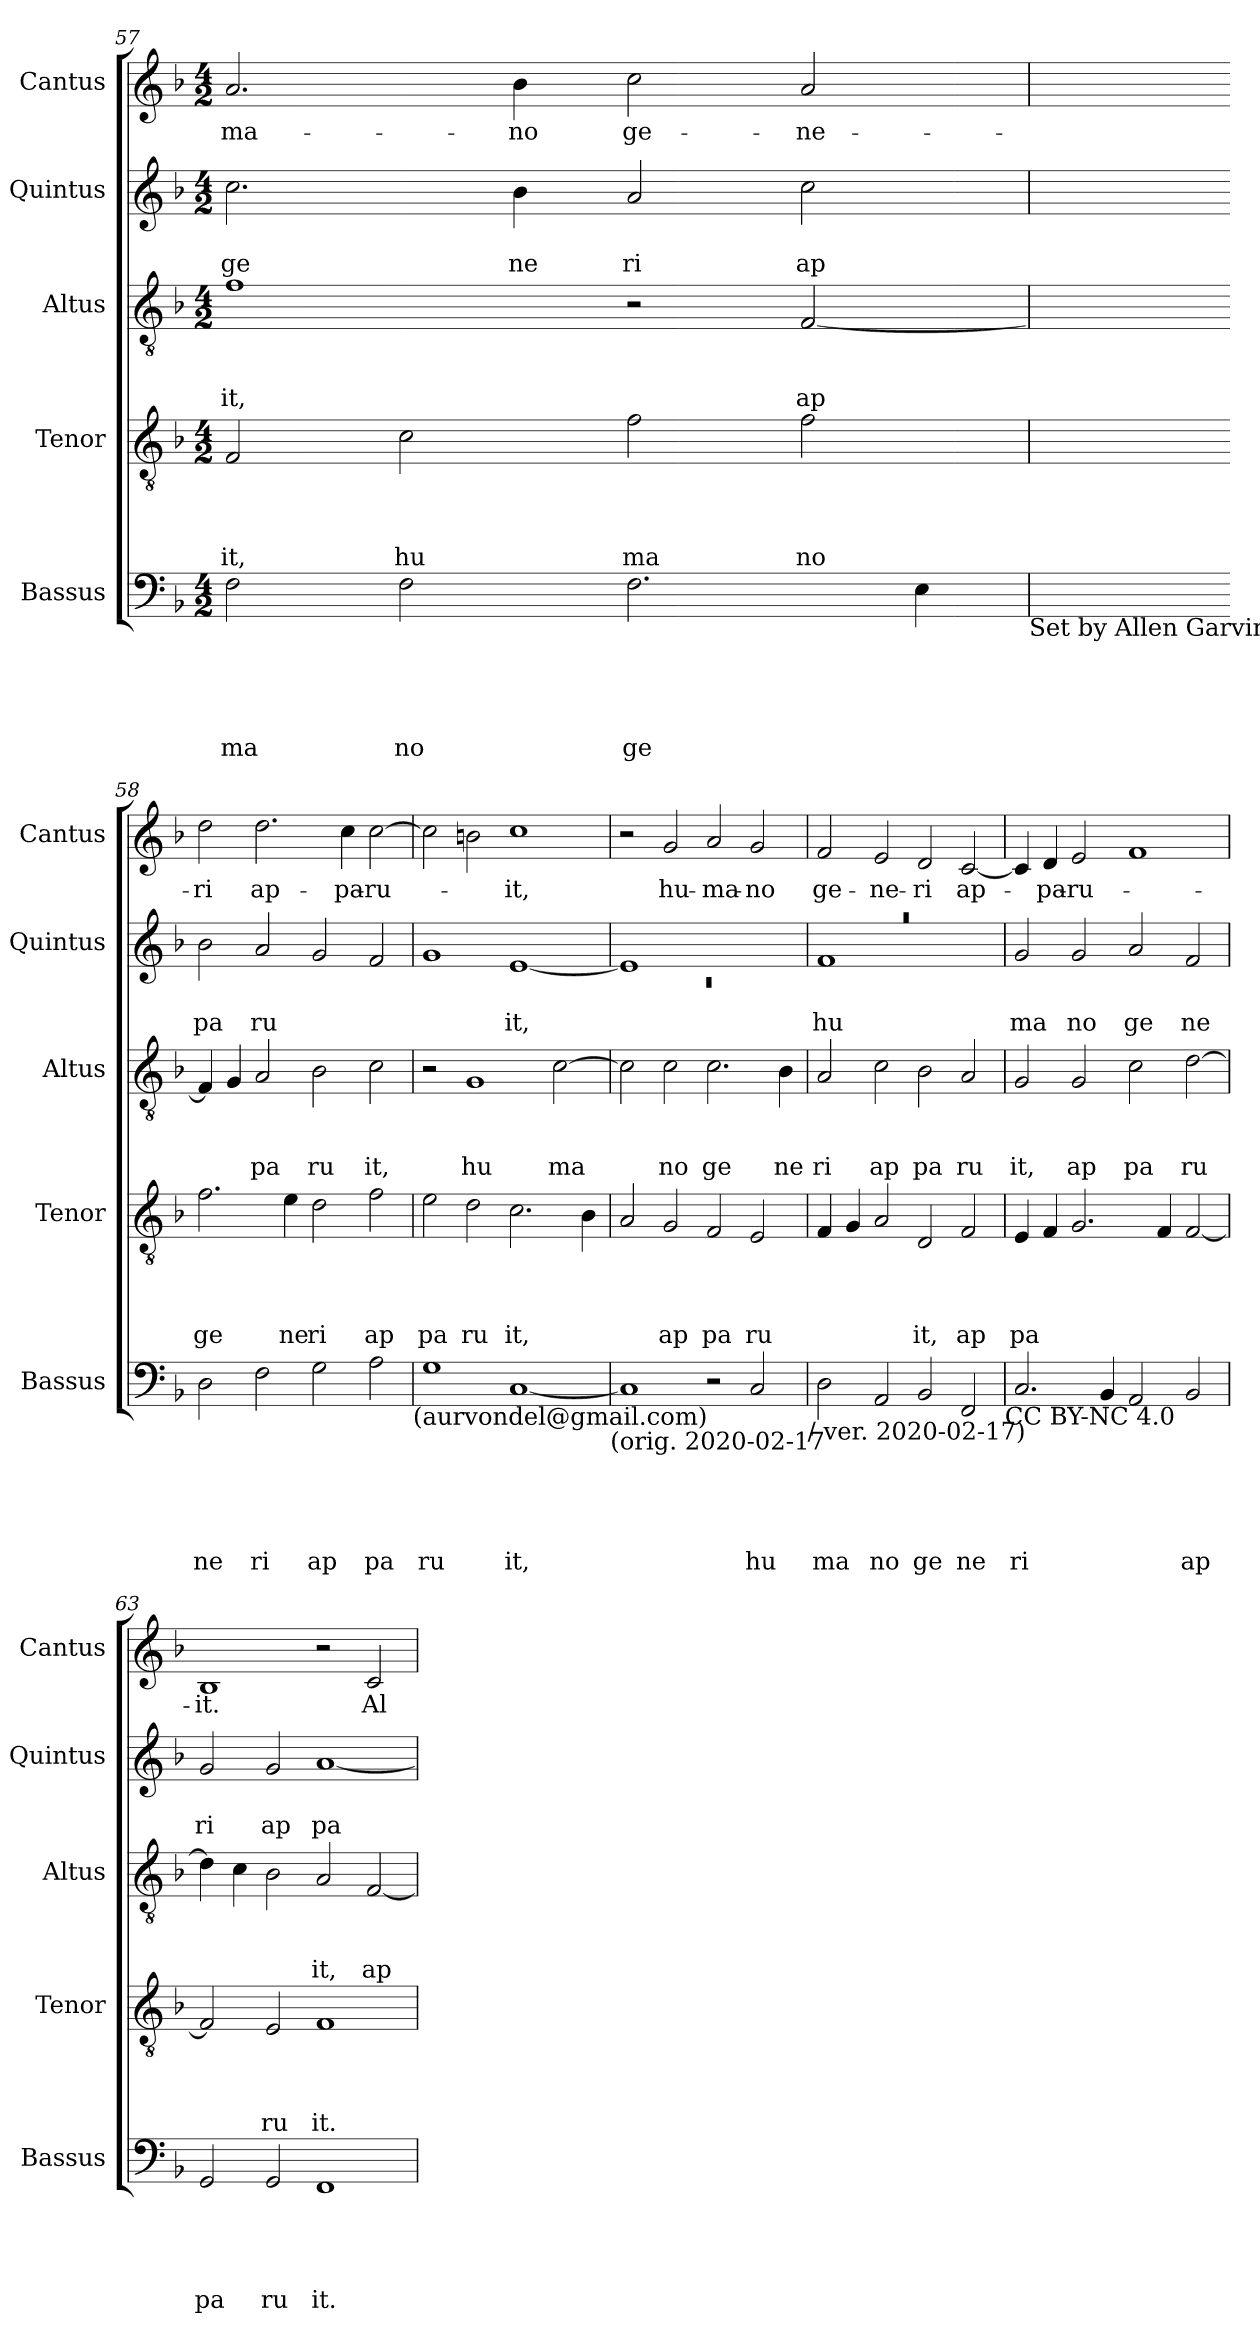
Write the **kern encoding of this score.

**kern	**text	**text	**text	**text	**text	**kern	**text	**text	**text	**text	**kern	**text	**text	**text	**kern	**text	**text	**kern	**text
*part5	*part5	*part5	*part5	*part5	*part5	*part4	*part4	*part4	*part4	*part4	*part3	*part3	*part3	*part3	*part2	*part2	*part2	*part1	*part1
*staff5	*staff5	*staff5	*staff5	*staff5	*staff5	*staff4	*staff4	*staff4	*staff4	*staff4	*staff3	*staff3	*staff3	*staff3	*staff2	*staff2	*staff2	*staff1	*staff1
*I"Bassus	*	*	*	*	*	*I"Tenor	*	*	*	*	*I"Altus	*	*	*	*I"Quintus	*	*	*I"Cantus	*
*I'Bassus	*	*	*	*	*	*I'Tenor	*	*	*	*	*I'Altus	*	*	*	*I'Quintus	*	*	*I'Cantus	*
*clefF4	*	*	*	*	*	*clefGv2	*	*	*	*	*clefGv2	*	*	*	*clefG2	*	*	*clefG2	*
*k[b-]	*	*	*	*	*	*k[b-]	*	*	*	*	*k[b-]	*	*	*	*k[b-]	*	*	*k[b-]	*
*F:	*	*	*	*	*	*F:	*	*	*	*	*F:	*	*	*	*F:	*	*	*F:	*
*M4/2	*	*	*	*	*	*M4/2	*	*	*	*	*M4/2	*	*	*	*M4/2	*	*	*M4/2	*
=57	=57	=57	=57	=57	=57	=57	=57	=57	=57	=57	=57	=57	=57	=57	=57	=57	=57	=57	=57
!	!	!	!	!	!LO:LY:b	!	!	!	!	!LO:LY:b	!	!	!	!LO:LY:b	!	!	!LO:LY:b	!	!LO:LY:b
2F\	.	.	.	.	ma	2F/	.	.	.	it,	1f	.	.	it,	2.cc\	.	ge	2.a/	-ma-
!	!	!	!	!	!LO:LY:b	!	!	!	!	!LO:LY:b	!	!	!	!	!	!	!	!	!
2F\	.	.	.	.	no	2c\	.	.	.	hu	.	.	.	.	.	.	.	.	.
!	!	!	!	!	!	!	!	!	!	!	!	!	!	!	!	!	!LO:LY:b	!	!LO:LY:b
.	.	.	.	.	.	.	.	.	.	.	.	.	.	.	4b-\	.	ne	4b-\	-no
!	!	!	!	!	!LO:LY:b	!	!	!	!	!LO:LY:b	!	!	!	!	!	!	!LO:LY:b	!	!LO:LY:b
2.F\	.	.	.	.	ge	2f\	.	.	.	ma	2r	.	.	.	2a/	.	ri	2cc\	ge-
!	!	!	!	!	!	!	!	!	!	!LO:LY:b	!	!	!	!LO:LY:b	!	!	!LO:LY:b	!	!LO:LY:b
.	.	.	.	.	.	2f\	.	.	.	no	[<2F/	.	.	ap	2cc\	.	ap	2a/	-ne-
4E\	.	.	.	.	.	.	.	.	.	.	.	.	.	.	.	.	.	.	.
!LO:TX:b:t=Set by Allen Garvin	!	!	!	!	!	!	!	!	!	!	!	!	!	!	!	!	!	!	!
=58	=58	=58	=58	=58	=58	=58	=58	=58	=58	=58	=58	=58	=58	=58	=58	=58	=58	=58	=58
!	!	!	!	!	!LO:LY:b	!	!	!	!	!LO:LY:b	!	!	!	!	!	!	!LO:LY:b	!	!LO:LY:b
2D\	.	.	.	.	ne	2.f\	.	.	.	ge	4F/]	.	.	.	2b-\	.	pa	2dd\	-ri
.	.	.	.	.	.	.	.	.	.	.	4G/	.	.	.	.	.	.	.	.
!	!	!	!	!	!LO:LY:b	!	!	!	!	!	!	!	!	!LO:LY:b	!	!	!LO:LY:b	!	!LO:LY:b
2F\	.	.	.	.	ri	.	.	.	.	.	2A/	.	.	pa	2a/	.	ru	2.dd\	ap-
!	!	!	!	!	!	!	!	!	!	!LO:LY:b	!	!	!	!	!	!	!	!	!
.	.	.	.	.	.	4e\	.	.	.	ne	.	.	.	.	.	.	.	.	.
!	!	!	!	!	!LO:LY:b	!	!	!	!	!LO:LY:b	!	!	!	!LO:LY:b	!	!	!	!	!
2G\	.	.	.	.	ap	2d\	.	.	.	ri	2B-\	.	.	ru	2g/	.	.	.	.
!	!	!	!	!	!	!	!	!	!	!	!	!	!	!	!	!	!	!	!LO:LY:b
.	.	.	.	.	.	.	.	.	.	.	.	.	.	.	.	.	.	4cc\	-pa-
!	!	!	!	!	!LO:LY:b	!	!	!	!	!LO:LY:b	!	!	!	!LO:LY:b	!	!	!	!	!LO:LY:b
2A\	.	.	.	.	pa	2f\	.	.	.	ap	2c\	.	.	it,	2f/	.	.	[>2cc\	-ru-
!LO:TX:b:t=(aurvondel@gmail.com)	!	!	!	!	!	!	!	!	!	!	!	!	!	!	!	!	!	!	!
=59	=59	=59	=59	=59	=59	=59	=59	=59	=59	=59	=59	=59	=59	=59	=59	=59	=59	=59	=59
!	!	!	!	!	!LO:LY:b	!	!	!	!	!LO:LY:b	!	!	!	!	!	!	!	!	!
1G	.	.	.	.	ru	2e\	.	.	.	pa	2r	.	.	.	1g	.	.	2cc\]	.
!	!	!	!	!	!	!	!	!	!	!LO:LY:b	!	!	!	!LO:LY:b	!	!	!	!	!
.	.	.	.	.	.	2d\	.	.	.	ru	1G	.	.	hu	.	.	.	2b\	.
!	!	!	!	!	!LO:LY:b	!	!	!	!	!LO:LY:b	!	!	!	!	!	!	!LO:LY:b	!	!LO:LY:b
[<1C	.	.	.	.	it,	2.c\	.	.	.	it,	.	.	.	.	[<1e	.	it,	1cc	-it,
!	!	!	!	!	!	!	!	!	!	!	!	!	!	!LO:LY:b	!	!	!	!	!
.	.	.	.	.	.	.	.	.	.	.	[>2c\	.	.	ma	.	.	.	.	.
.	.	.	.	.	.	4B-\	.	.	.	.	.	.	.	.	.	.	.	.	.
!LO:TX:b:t=(orig. 2020-02-17	!	!	!	!	!	!	!	!	!	!	!	!	!	!	!	!	!	!	!
=60	=60	=60	=60	=60	=60	=60	=60	=60	=60	=60	=60	=60	=60	=60	=60	=60	=60	=60	=60
*	*	*	*	*	*	*	*	*	*	*	*	*	*	*	*^	*	*	*	*
!	!	!	!	!	!	!	!	!	!	!	!	!	!	!	!	!LO:N:vis=1	!	!	!	!
1C]	.	.	.	.	.	2A/	.	.	.	.	2c\]	.	.	.	1e]	0rc	.	.	2r	.
!	!	!	!	!	!	!	!	!	!	!LO:LY:b	!	!	!	!LO:LY:b	!	!	!	!	!	!LO:LY:b
.	.	.	.	.	.	2G/	.	.	.	ap	2c\	.	.	no	.	.	.	.	2g/	hu-
!	!	!	!	!	!	!	!	!	!	!LO:LY:b	!	!	!	!LO:LY:b	!	!	!	!	!	!LO:LY:b
2r	.	.	.	.	.	2F/	.	.	.	pa	2.c\	.	.	ge	1ryy	.	.	.	2a/	-ma-
!	!	!	!	!	!LO:LY:b	!	!	!	!	!LO:LY:b	!	!	!	!	!	!	!	!	!	!LO:LY:b
2C/	.	.	.	.	hu	2E/	.	.	.	ru	.	.	.	.	.	.	.	.	2g/	-no
!	!	!	!	!	!	!	!	!	!	!	!	!	!	!LO:LY:b	!	!	!	!	!	!
.	.	.	.	.	.	.	.	.	.	.	4B-\	.	.	ne	.	.	.	.	.	.
!LO:TX:b:t=/ ver. 2020-02-17)	!	!	!	!	!	!	!	!	!	!	!	!	!	!	!	!	!	!	!	!
=61	=61	=61	=61	=61	=61	=61	=61	=61	=61	=61	=61	=61	=61	=61	=61	=61	=61	=61	=61	=61
!	!	!	!	!	!LO:LY:b	!	!	!	!	!	!	!	!	!LO:LY:b	!LO:N:vis=1	!	!	!LO:LY:b	!	!LO:LY:b
2D\	.	.	.	.	ma	4F/	.	.	.	.	2A/	.	.	ri	0raa	1f	.	hu	2f/	ge-
.	.	.	.	.	.	4G/	.	.	.	.	.	.	.	.	.	.	.	.	.	.
!	!	!	!	!	!LO:LY:b	!	!	!	!	!	!	!	!	!LO:LY:b	!	!	!	!	!	!LO:LY:b
2AA/	.	.	.	.	no	2A/	.	.	.	.	2c\	.	.	ap	.	.	.	.	2e/	-ne-
!	!	!	!	!	!LO:LY:b	!	!	!	!	!LO:LY:b	!	!	!	!LO:LY:b	!	!	!	!	!	!LO:LY:b
2BB-/	.	.	.	.	ge	2D/	.	.	.	it,	2B-\	.	.	pa	.	1ryy	.	.	2d/	-ri
!	!	!	!	!	!LO:LY:b	!	!	!	!	!LO:LY:b	!	!	!	!LO:LY:b	!	!	!	!	!	!LO:LY:b
2FF/	.	.	.	.	ne	2F/	.	.	.	ap	2A/	.	.	ru	.	.	.	.	[<2c/	ap-
*	*	*	*	*	*	*	*	*	*	*	*	*	*	*	*v	*v	*	*	*	*
!LO:TX:b:t=CC BY-NC 4.0	!	!	!	!	!	!	!	!	!	!	!	!	!	!	!	!	!	!	!
=62	=62	=62	=62	=62	=62	=62	=62	=62	=62	=62	=62	=62	=62	=62	=62	=62	=62	=62	=62
!	!	!	!	!	!LO:LY:b	!	!	!	!	!LO:LY:b	!	!	!	!LO:LY:b	!	!	!LO:LY:b	!	!
2.C/	.	.	.	.	ri	4E/	.	.	.	pa	2G/	.	.	it,	2g/	.	ma	4c/]	.
!	!	!	!	!	!	!	!	!	!	!	!	!	!	!	!	!	!	!	!LO:LY:b
.	.	.	.	.	.	4F/	.	.	.	.	.	.	.	.	.	.	.	4d/	-pa-
!	!	!	!	!	!	!	!	!	!	!	!	!	!	!LO:LY:b	!	!	!LO:LY:b	!	!LO:LY:b
.	.	.	.	.	.	2.G/	.	.	.	.	2G/	.	.	ap	2g/	.	no	2e/	-ru-
4BB-/	.	.	.	.	.	.	.	.	.	.	.	.	.	.	.	.	.	.	.
!	!	!	!	!	!	!	!	!	!	!	!	!	!	!LO:LY:b	!	!	!LO:LY:b	!	!
2AA/	.	.	.	.	.	.	.	.	.	.	2c\	.	.	pa	2a/	.	ge	1f	.
.	.	.	.	.	.	4F/	.	.	.	.	.	.	.	.	.	.	.	.	.
!	!	!	!	!	!LO:LY:b	!	!	!	!	!	!	!	!	!LO:LY:b	!	!	!LO:LY:b	!	!
2BB-/	.	.	.	.	ap	[>2F/	.	.	.	.	[>2d\	.	.	ru	2f/	.	ne	.	.
!!LO:PB:g=z
=63	=63	=63	=63	=63	=63	=63	=63	=63	=63	=63	=63	=63	=63	=63	=63	=63	=63	=63	=63
!	!	!	!	!	!LO:LY:b	!	!	!	!	!	!	!	!	!	!	!	!LO:LY:b	!	!LO:LY:b
2GG/	.	.	.	.	pa	2F/]	.	.	.	.	4d\]	.	.	.	2g/	.	ri	1B-	-it.
.	.	.	.	.	.	.	.	.	.	.	4c\	.	.	.	.	.	.	.	.
!	!	!	!	!	!LO:LY:b	!	!	!	!	!LO:LY:b	!	!	!	!	!	!	!LO:LY:b	!	!
2GG/	.	.	.	.	ru	2E/	.	.	.	ru	2B-\	.	.	.	2g/	.	ap	.	.
!	!	!	!	!	!LO:LY:b	!	!	!	!	!LO:LY:b	!	!	!	!LO:LY:b	!	!	!LO:LY:b	!	!
1FF	.	.	.	.	it.	1F	.	.	.	it.	2A/	.	.	it,	[<1a	.	pa	2r	.
!	!	!	!	!	!	!	!	!	!	!	!	!	!	!LO:LY:b	!	!	!	!	!LO:LY:b
.	.	.	.	.	.	.	.	.	.	.	[<2F/	.	.	ap-	.	.	.	2c/	Al-
=	=	=	=	=	=	=	=	=	=	=	=	=	=	=	=	=	=	=	=
*-	*-	*-	*-	*-	*-	*-	*-	*-	*-	*-	*-	*-	*-	*-	*-	*-	*-	*-	*-
